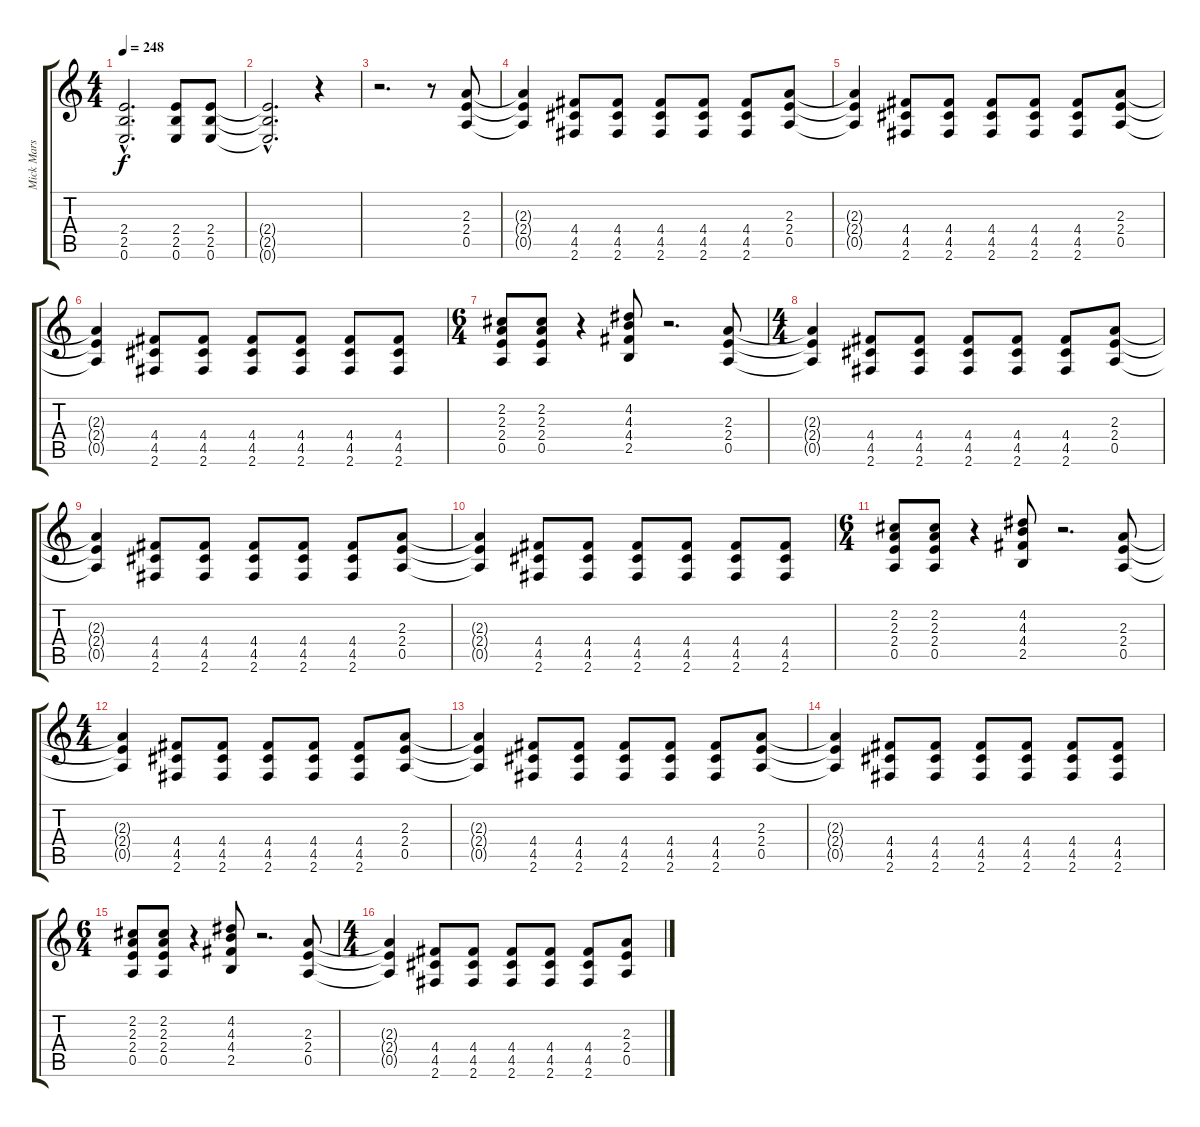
\track ("Mick Mars" "Mick Mars") {instrument overdrivenguitar}
\staff {score tabs}
\tuning (E4 B3 G3 D3 A2 E2) {hide}
\ts (4 4)
\tempo 248
\clef g2
\ks c
(2.4{hac t} 2.5{hac t} 0.6{hac t}).2{d dy f} (2.4 2.5 0.6).8 (2.4 2.5 0.6).8 |
(2.4{hac t} 2.5{hac t} 0.6{hac t}).2{d} r.4 |
r.2{d} r.8 (2.3 2.4 0.5).8 |
(2.3{t} 2.4{t} 0.5{t}).4 (4.4 4.5 2.6).8 (4.4 4.5 2.6).8 (4.4 4.5 2.6).8 (4.4 4.5 2.6).8 (4.4 4.5 2.6).8 (2.3 2.4 0.5).8 |
(2.3{t} 2.4{t} 0.5{t}).4 (4.4 4.5 2.6).8 (4.4 4.5 2.6).8 (4.4 4.5 2.6).8 (4.4 4.5 2.6).8 (4.4 4.5 2.6).8 (2.3 2.4 0.5).8 |
(2.3{t} 2.4{t} 0.5{t}).4 (4.4 4.5 2.6).8 (4.4 4.5 2.6).8 (4.4 4.5 2.6).8 (4.4 4.5 2.6).8 (4.4 4.5 2.6).8 (4.4 4.5 2.6).8 |
\ts (6 4)
(2.2 2.3 2.4 0.5).8 (2.2 2.3 2.4 0.5).8 r.4 (4.2 4.3 4.4 2.5).8 r.2{d} (2.3 2.4 0.5).8 |
\ts (4 4)
(2.3{t} 2.4{t} 0.5{t}).4 (4.4 4.5 2.6).8 (4.4 4.5 2.6).8 (4.4 4.5 2.6).8 (4.4 4.5 2.6).8 (4.4 4.5 2.6).8 (2.3 2.4 0.5).8 |
(2.3{t} 2.4{t} 0.5{t}).4 (4.4 4.5 2.6).8 (4.4 4.5 2.6).8 (4.4 4.5 2.6).8 (4.4 4.5 2.6).8 (4.4 4.5 2.6).8 (2.3 2.4 0.5).8 |
(2.3{t} 2.4{t} 0.5{t}).4 (4.4 4.5 2.6).8 (4.4 4.5 2.6).8 (4.4 4.5 2.6).8 (4.4 4.5 2.6).8 (4.4 4.5 2.6).8 (4.4 4.5 2.6).8 |
\ts (6 4)
(2.2 2.3 2.4 0.5).8 (2.2 2.3 2.4 0.5).8 r.4 (4.2 4.3 4.4 2.5).8 r.2{d} (2.3 2.4 0.5).8 |
\ts (4 4)
(2.3{t} 2.4{t} 0.5{t}).4 (4.4 4.5 2.6).8 (4.4 4.5 2.6).8 (4.4 4.5 2.6).8 (4.4 4.5 2.6).8 (4.4 4.5 2.6).8 (2.3 2.4 0.5).8 |
(2.3{t} 2.4{t} 0.5{t}).4 (4.4 4.5 2.6).8 (4.4 4.5 2.6).8 (4.4 4.5 2.6).8 (4.4 4.5 2.6).8 (4.4 4.5 2.6).8 (2.3 2.4 0.5).8 |
(2.3{t} 2.4{t} 0.5{t}).4 (4.4 4.5 2.6).8 (4.4 4.5 2.6).8 (4.4 4.5 2.6).8 (4.4 4.5 2.6).8 (4.4 4.5 2.6).8 (4.4 4.5 2.6).8 |
\ts (6 4)
(2.2 2.3 2.4 0.5).8 (2.2 2.3 2.4 0.5).8 r.4 (4.2 4.3 4.4 2.5).8 r.2{d} (2.3 2.4 0.5).8 |
\ts (4 4)
(2.3{t} 2.4{t} 0.5{t}).4 (4.4 4.5 2.6).8 (4.4 4.5 2.6).8 (4.4 4.5 2.6).8 (4.4 4.5 2.6).8 (4.4 4.5 2.6).8 (2.3 2.4 0.5).8
